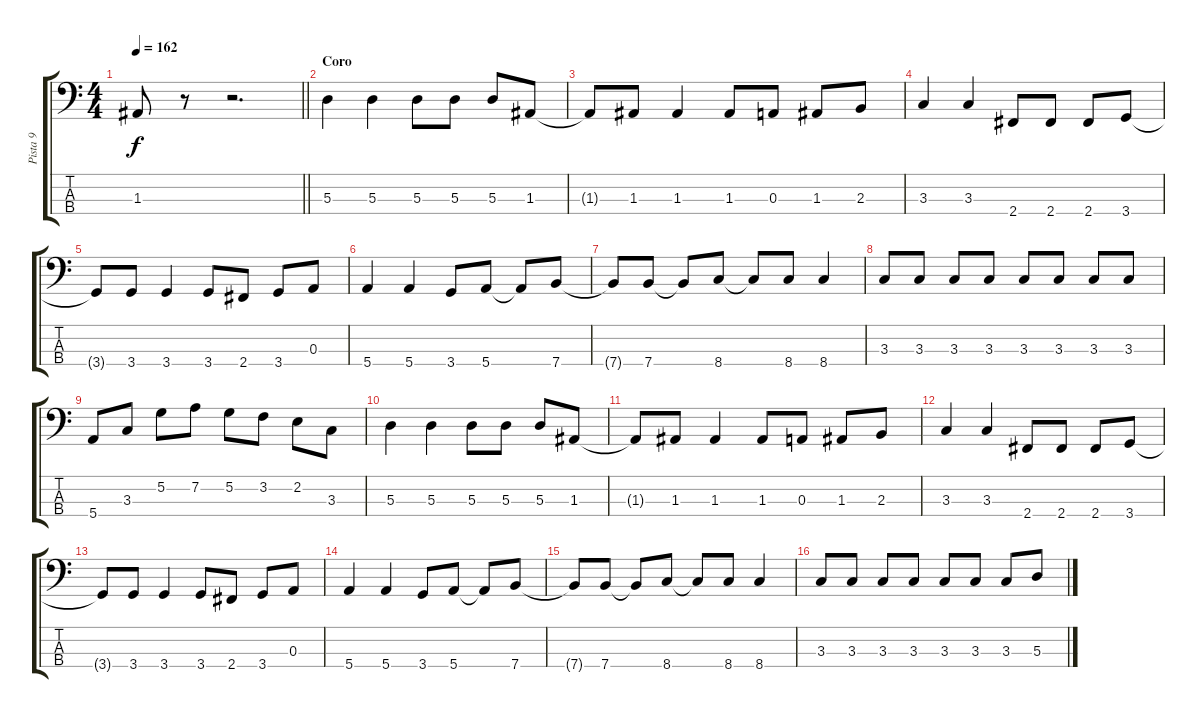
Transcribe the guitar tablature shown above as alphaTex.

\track ("Pista 9" "Pista 9") {instrument electricbasspick}
\staff {score tabs}
\tuning (G2 D2 A1 E1) {hide}
\ts (4 4)
\tempo 162
\clef f4
\barLineRight lightlight
\ks c
1.3{t}.8{dy f} r.8 r.2{d} |
\section ("" "Coro")
5.3.4 5.3.4 5.3.8 5.3.8 5.3.8 1.3.8 |
1.3{t}.8 1.3.8 1.3.4 1.3.8 0.3.8 1.3.8 2.3.8 |
3.3.4 3.3.4 2.4.8 2.4.8 2.4.8 3.4.8 |
3.4{t}.8 3.4.8 3.4.4 3.4.8 2.4.8 3.4.8 0.3.8 |
5.4.4 5.4.4 3.4.8 5.4.8 5.4{t}.8 7.4.8 |
7.4{t}.8 7.4.8 7.4{t}.8 8.4.8 8.4{t}.8 8.4.8 8.4.4 |
3.3.8 3.3.8 3.3.8 3.3.8 3.3.8 3.3.8 3.3.8 3.3.8 |
5.4.8 3.3.8 5.2.8 7.2.8 5.2.8 3.2.8 2.2.8 3.3.8 |
5.3.4 5.3.4 5.3.8 5.3.8 5.3.8 1.3.8 |
1.3{t}.8 1.3.8 1.3.4 1.3.8 0.3.8 1.3.8 2.3.8 |
3.3.4 3.3.4 2.4.8 2.4.8 2.4.8 3.4.8 |
3.4{t}.8 3.4.8 3.4.4 3.4.8 2.4.8 3.4.8 0.3.8 |
5.4.4 5.4.4 3.4.8 5.4.8 5.4{t}.8 7.4.8 |
7.4{t}.8 7.4.8 7.4{t}.8 8.4.8 8.4{t}.8 8.4.8 8.4.4 |
3.3.8 3.3.8 3.3.8 3.3.8 3.3.8 3.3.8 3.3.8 5.3.8
